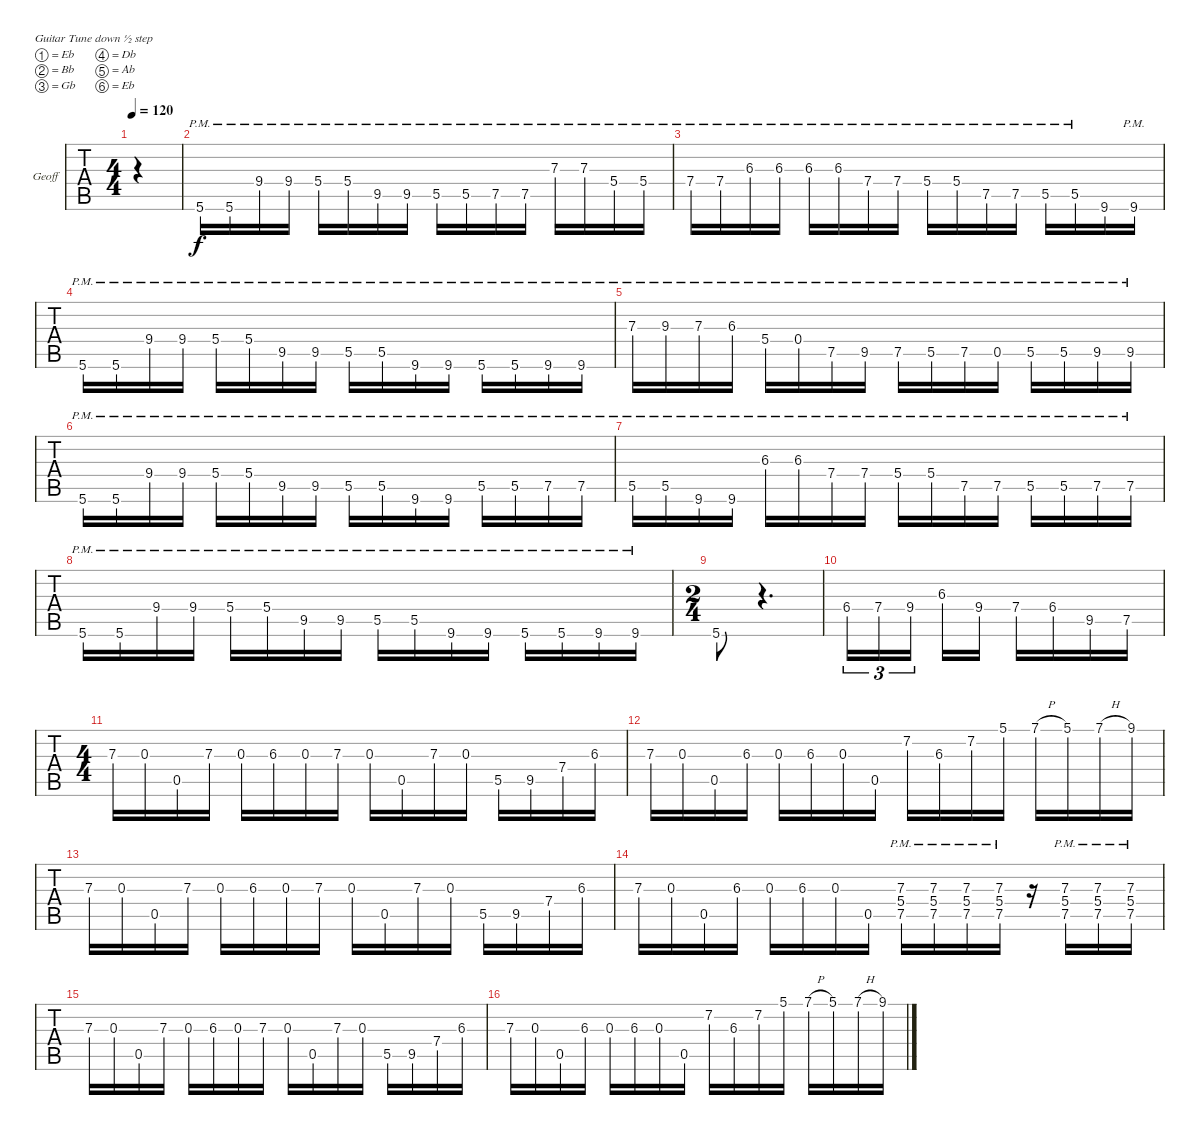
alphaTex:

\defaultSystemsLayout 4
\bracketExtendMode groupsimilarinstruments
\firstSystemTrackNameOrientation horizontal
\otherSystemsTrackNameOrientation horizontal
\track ("Geoff" "Geoff") {instrument acousticguitarsteel}
\staff {tabs}
\tuning (Eb4 Bb3 Gb3 Db3 Ab2 Eb2)
\ts (4 4)
\scale
0.245206
\tempo 120
\accidentals auto
\clef g2
\ottava regular
\simile none
\ks c
|
\scale
0.374026 5.6{pm}.16 5.6{pm}.16 9.4{pm}.16 9.4{pm}.16 5.4{pm}.16 5.4{pm}.16 9.5{pm}.16 9.5{pm}.16 5.5{pm}.16 5.5{pm}.16 7.5{pm}.16 7.5{pm}.16 7.3{pm}.16 7.3{pm}.16 5.4{pm}.16 5.4{pm}.16 |
\scale
0.380069 7.4{pm}.16 7.4{pm}.16 6.3{pm}.16 6.3{pm}.16 6.3{pm}.16 6.3{pm}.16 7.4{pm}.16 7.4{pm}.16 5.4{pm}.16 5.4{pm}.16 7.5{pm}.16 7.5{pm}.16 5.5{pm}.16 5.5{pm}.16 9.6.16 9.6{pm}.16 |
5.6{pm}.16 5.6{pm}.16 9.4{pm}.16 9.4{pm}.16 5.4{pm}.16 5.4{pm}.16 9.5{pm}.16 9.5{pm}.16 5.5{pm}.16 5.5{pm}.16 9.6{pm}.16 9.6{pm}.16 5.6{pm}.16 5.6{pm}.16 9.6{pm}.16 9.6{pm}.16 |
7.3{pm}.16 9.3{pm}.16 7.3{pm}.16 6.3{pm}.16 5.4{pm}.16 0.4{pm}.16 7.5{pm}.16 9.5{pm}.16 7.5{pm}.16 5.5{pm}.16 7.5{pm}.16 0.5{pm}.16 5.5{pm}.16 5.5{pm}.16 9.5{pm}.16 9.5{pm}.16 |
5.6{pm}.16 5.6{pm}.16 9.4{pm}.16 9.4{pm}.16 5.4{pm}.16 5.4{pm}.16 9.5{pm}.16 9.5{pm}.16 5.5{pm}.16 5.5{pm}.16 9.6{pm}.16 9.6{pm}.16 5.5{pm}.16 5.5{pm}.16 7.5{pm}.16 7.5{pm}.16 |
5.5{pm}.16 5.5{pm}.16 9.6{pm}.16 9.6{pm}.16 6.3{pm}.16 6.3{pm}.16 7.4{pm}.16 7.4{pm}.16 5.4{pm}.16 5.4{pm}.16 7.5{pm}.16 7.5{pm}.16 5.5{pm}.16 5.5{pm}.16 7.5{pm}.16 7.5{pm}.16 |
5.6{pm}.16 5.6{pm}.16 9.4{pm}.16 9.4{pm}.16 5.4{pm}.16 5.4{pm}.16 9.5{pm}.16 9.5{pm}.16 5.5{pm}.16 5.5{pm}.16 9.6{pm}.16 9.6{pm}.16 5.6{pm}.16 5.6{pm}.16 9.6{pm}.16 9.6{pm}.16 |
\ts (2 4)
5.6.8 r.4{d} |
6.4.16{tu (3 2)} 7.4.16{tu (3 2)} 9.4.16{tu (3 2)} 6.3.16 9.4.16 7.4.16 6.4.16 9.5.16 7.5.16 |
\ts (4 4)
7.3.16 0.3.16 0.5.16 7.3.16 0.3.16 6.3.16 0.3.16 7.3.16 0.3.16 0.5.16 7.3.16 0.3.16 5.5.16 9.5.16 7.4.16 6.3.16 |
7.3.16 0.3.16 0.5.16 6.3.16 0.3.16 6.3.16 0.3.16 0.5.16 7.2.16 6.3.16 7.2.16 5.1.16 7.1{h}.16 5.1.16 7.1{h}.16 9.1.16 |
7.3.16 0.3.16 0.5.16 7.3.16 0.3.16 6.3.16 0.3.16 7.3.16 0.3.16 0.5.16 7.3.16 0.3.16 5.5.16 9.5.16 7.4.16 6.3.16 |
7.3.16 0.3.16 0.5.16 6.3.16 0.3.16 6.3.16 0.3.16 0.5.16 (7.5{pm} 5.4{pm} 7.3{pm}).16 (7.5{pm} 5.4{pm} 7.3{pm}).16 (7.5{pm} 5.4{pm} 7.3{pm}).16 (7.5{pm} 5.4{pm} 7.3{pm}).16 r.16 (7.5{pm} 5.4{pm} 7.3{pm}).16 (7.5{pm} 5.4{pm} 7.3{pm}).16 (7.5{pm} 5.4{pm} 7.3{pm}).16 |
7.3.16 0.3.16 0.5.16 7.3.16 0.3.16 6.3.16 0.3.16 7.3.16 0.3.16 0.5.16 7.3.16 0.3.16 5.5.16 9.5.16 7.4.16 6.3.16 |
7.3.16 0.3.16 0.5.16 6.3.16 0.3.16 6.3.16 0.3.16 0.5.16 7.2.16 6.3.16 7.2.16 5.1.16 7.1{h}.16 5.1.16 7.1{h}.16 9.1.16
